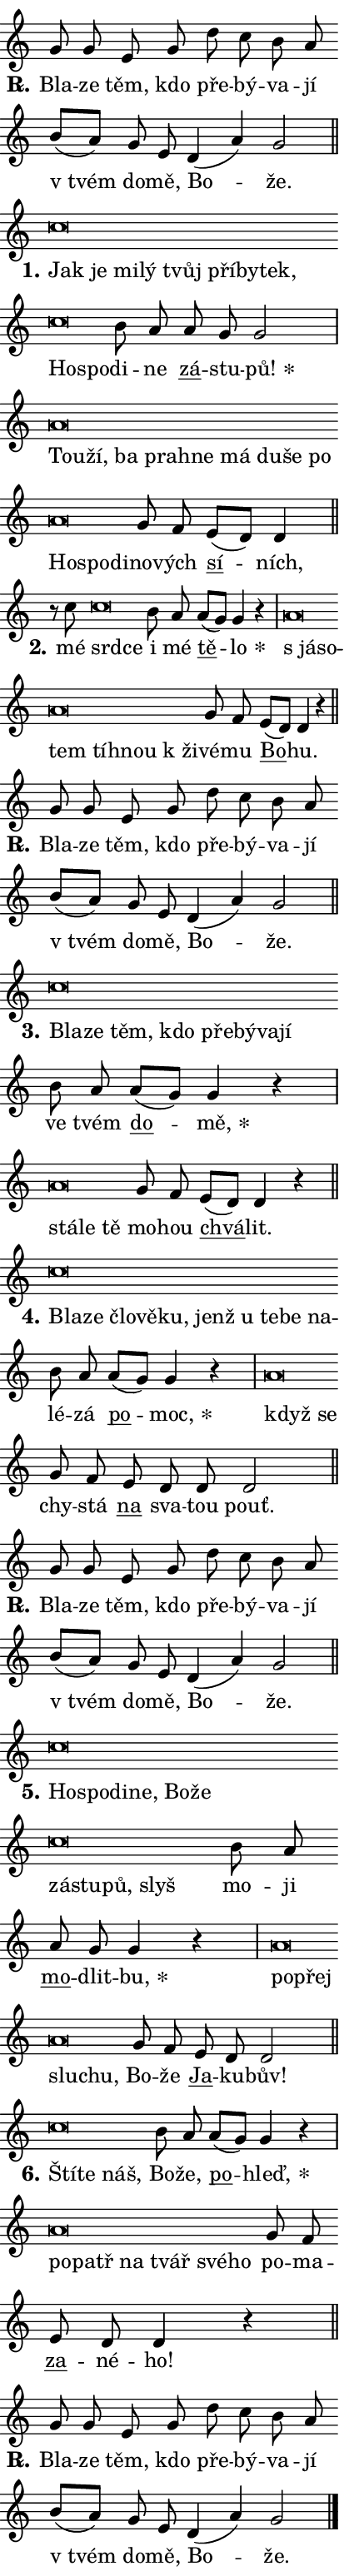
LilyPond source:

\version "2.24.0"
\header { tagline = "" }
\paper {
  indent = 0\cm
  top-margin = 0\cm
  right-margin = 0.13\cm % to fit lyric hyphens
  bottom-margin = 0\cm
  left-margin = 0\cm
  paper-width = 7\cm
  page-breaking = #ly:one-page-breaking
  system-system-spacing.basic-distance = #11
  score-system-spacing.basic-distance = #11
  ragged-last = ##f
}


%% Author: Thomas Morley
%% https://lists.gnu.org/archive/html/lilypond-user/2020-05/msg00002.html
#(define (line-position grob)
"Returns position of @var[grob} in current system:
   @code{'start}, if at first time-step
   @code{'end}, if at last time-step
   @code{'middle} otherwise
"
  (let* ((col (ly:item-get-column grob))
         (ln (ly:grob-object col 'left-neighbor))
         (rn (ly:grob-object col 'right-neighbor))
         (col-to-check-left (if (ly:grob? ln) ln col))
         (col-to-check-right (if (ly:grob? rn) rn col))
         (break-dir-left
           (and
             (ly:grob-property col-to-check-left 'non-musical #f)
             (ly:item-break-dir col-to-check-left)))
         (break-dir-right
           (and
             (ly:grob-property col-to-check-right 'non-musical #f)
             (ly:item-break-dir col-to-check-right))))
        (cond ((eqv? 1 break-dir-left) 'start)
              ((eqv? -1 break-dir-right) 'end)
              (else 'middle))))

#(define (tranparent-at-line-position vctor)
  (lambda (grob)
  "Relying on @code{line-position} select the relevant enry from @var{vctor}.
Used to determine transparency,"
    (case (line-position grob)
      ((end) (not (vector-ref vctor 0)))
      ((middle) (not (vector-ref vctor 1)))
      ((start) (not (vector-ref vctor 2))))))

noteHeadBreakVisibility =
#(define-music-function (break-visibility)(vector?)
"Makes @code{NoteHead}s transparent relying on @var{break-visibility}"
#{
  \override NoteHead.transparent =
    #(tranparent-at-line-position break-visibility)
#})

#(define delete-ledgers-for-transparent-note-heads
  (lambda (grob)
    "Reads whether a @code{NoteHead} is transparent.
If so this @code{NoteHead} is removed from @code{'note-heads} from
@var{grob}, which is supposed to be @code{LedgerLineSpanner}.
As a result ledgers are not printed for this @code{NoteHead}"
    (let* ((nhds-array (ly:grob-object grob 'note-heads))
           (nhds-list
             (if (ly:grob-array? nhds-array)
                 (ly:grob-array->list nhds-array)
                 '()))
           ;; Relies on the transparent-property being done before
           ;; Staff.LedgerLineSpanner.after-line-breaking is executed.
           ;; This is fragile ...
           (to-keep
             (remove
               (lambda (nhd)
                 (ly:grob-property nhd 'transparent #f))
               nhds-list)))
      ;; TODO find a better method to iterate over grob-arrays, similiar
      ;; to filter/remove etc for lists
      ;; For now rebuilt from scratch
      (set! (ly:grob-object grob 'note-heads)  '())
      (for-each
        (lambda (nhd)
          (ly:pointer-group-interface::add-grob grob 'note-heads nhd))
        to-keep))))

squashNotes = {
  \override NoteHead.X-extent = #'(-0.2 . 0.2)
  \override NoteHead.Y-extent = #'(-0.75 . 0)
  \override NoteHead.stencil =
    #(lambda (grob)
       (let ((pos (ly:grob-property grob 'staff-position)))
         (begin
           (if (< pos -7) (display "ERROR: Lower brevis then expected\n") (display "OK: Expected brevis position\n"))
           (if (<= pos -6) ly:text-interface::print ly:note-head::print))))
}
unSquashNotes = {
  \revert NoteHead.X-extent
  \revert NoteHead.Y-extent
  \revert NoteHead.stencil
}

hideNotes = \noteHeadBreakVisibility #begin-of-line-visible
unHideNotes = \noteHeadBreakVisibility #all-visible

% work-around for resetting accidentals
% https://lilypond.org/doc/v2.23/Documentation/notation/displaying-rhythms#unmetered-music
cadenzaMeasure = {
  \cadenzaOff
  \partial 1024 s1024
  \cadenzaOn
}

#(define-markup-command (accent layout props text) (markup?)
  "Underline accented syllable"
  (interpret-markup layout props
    #{\markup \override #'(offset . 4.3) \underline { #text }#}))

responsum = \markup \concat {
  "R" \hspace #-1.05 \path #0.1 #'((moveto 0 0.07) (lineto 0.9 0.8)) \hspace #0.05 "."
}

spaceSize = #0.6828661417322834 % exact space size for TeX Gyre Schola

\layout {
  \context {
    \Staff
    \remove "Time_signature_engraver"
    \override LedgerLineSpanner.after-line-breaking = #delete-ledgers-for-transparent-note-heads
  }
  \context {
    \Lyrics {
      \override LyricSpace.minimum-distance = \spaceSize
      \override LyricText.font-name = #"TeX Gyre Schola"
      \override LyricText.font-size = 1
      \override StanzaNumber.font-name = #"TeX Gyre Schola Bold"
      \override StanzaNumber.font-size = 1
    }
  }
  \context {
    \Score 
    \override NoteHead.text =
      #(lambda (grob) 
        (let ((pos (ly:grob-property grob 'staff-position)))
          #{\markup {
            \combine
              \halign #-0.55 \raise #(if (= pos -6) 0 0.5) \override #'(thickness . 2) \draw-line #'(3.2 . 0)
              \musicglyph "noteheads.sM1"
          }#}))
  }
}

% magnetic-lyrics.ily
%
%   written by
%     Jean Abou Samra <jean@abou-samra.fr>
%     Werner Lemberg <wl@gnu.org>
%
%   adapted by
%     Jiri Hon <jiri.hon@gmail.com>
%
% Version 2022-Apr-15

% https://www.mail-archive.com/lilypond-user@gnu.org/msg149350.html

#(define (Left_hyphen_pointer_engraver context)
   "Collect syllable-hyphen-syllable occurrences in lyrics and store
them in properties.  This engraver only looks to the left.  For
example, if the lyrics input is @code{foo -- bar}, it does the
following.

@itemize @bullet
@item
Set the @code{text} property of the @code{LyricHyphen} grob between
@q{foo} and @q{bar} to @code{foo}.

@item
Set the @code{left-hyphen} property of the @code{LyricText} grob with
text @q{foo} to the @code{LyricHyphen} grob between @q{foo} and
@q{bar}.
@end itemize

Use this auxiliary engraver in combination with the
@code{lyric-@/text::@/apply-@/magnetic-@/offset!} hook."
   (let ((hyphen #f)
         (text #f))
     (make-engraver
      (acknowledgers
       ((lyric-syllable-interface engraver grob source-engraver)
        (set! text grob)))
      (end-acknowledgers
       ((lyric-hyphen-interface engraver grob source-engraver)
        ;(when (not (grob::has-interface grob 'lyric-space-interface))
          (set! hyphen grob)));)
      ((stop-translation-timestep engraver)
       (when (and text hyphen)
         (ly:grob-set-object! text 'left-hyphen hyphen))
       (set! text #f)
       (set! hyphen #f)))))

#(define (lyric-text::apply-magnetic-offset! grob)
   "If the space between two syllables is less than the value in
property @code{LyricText@/.details@/.squash-threshold}, move the right
syllable to the left so that it gets concatenated with the left
syllable.

Use this function as a hook for
@code{LyricText@/.after-@/line-@/breaking} if the
@code{Left_@/hyphen_@/pointer_@/engraver} is active."
   (let ((hyphen (ly:grob-object grob 'left-hyphen #f)))
     (when hyphen
       (let ((left-text (ly:spanner-bound hyphen LEFT)))
         (when (grob::has-interface left-text 'lyric-syllable-interface)
           (let* ((common (ly:grob-common-refpoint grob left-text X))
                  (this-x-ext (ly:grob-extent grob common X))
                  (left-x-ext
                   (begin
                     ;; Trigger magnetism for left-text.
                     (ly:grob-property left-text 'after-line-breaking)
                     (ly:grob-extent left-text common X)))
                  ;; `delta` is the gap width between two syllables.
                  (delta (- (interval-start this-x-ext)
                            (interval-end left-x-ext)))
                  (details (ly:grob-property grob 'details))
                  (threshold (assoc-get 'squash-threshold details 0.2)))
             (when (< delta threshold)
               (let* (;; We have to manipulate the input text so that
                      ;; ligatures crossing syllable boundaries are not
                      ;; disabled.  For languages based on the Latin
                      ;; script this is essentially a beautification.
                      ;; However, for non-Western scripts it can be a
                      ;; necessity.
                      (lt (ly:grob-property left-text 'text))
                      (rt (ly:grob-property grob 'text))
                      (is-space (grob::has-interface hyphen 'lyric-space-interface))
                      (space (if is-space " " ""))
                      (extra-delta (if is-space spaceSize 0))
                      ;; Append new syllable.
                      (ltrt-space (if (and (string? lt) (string? rt))
                                (string-append lt space rt)
                                (make-concat-markup (list lt space rt))))
                      ;; Right-align `ltrt` to the right side.
                      (ltrt-space-markup (grob-interpret-markup
                               grob
                               (make-translate-markup
                                (cons (interval-length this-x-ext) 0)
                                (make-right-align-markup ltrt-space)))))
                 (begin
                   ;; Don't print `left-text`.
                   (ly:grob-set-property! left-text 'stencil #f)
                   ;; Set text and stencil (which holds all collected
                   ;; syllables so far) and shift it to the left.
                   (ly:grob-set-property! grob 'text ltrt-space)
                   (ly:grob-set-property! grob 'stencil ltrt-space-markup)
                   (ly:grob-translate-axis! grob (- (- delta extra-delta)) X))))))))))


#(define (lyric-hyphen::displace-bounds-first grob)
   ;; Make very sure this callback isn't triggered too early.
   (let ((left (ly:spanner-bound grob LEFT))
         (right (ly:spanner-bound grob RIGHT)))
     (ly:grob-property left 'after-line-breaking)
     (ly:grob-property right 'after-line-breaking)
     (ly:lyric-hyphen::print grob)))

squashThreshold = #0.4

\layout {
  \context {
    \Lyrics
    \consists #Left_hyphen_pointer_engraver
    \override LyricText.after-line-breaking =
      #lyric-text::apply-magnetic-offset!
    \override LyricHyphen.stencil = #lyric-hyphen::displace-bounds-first
    \override LyricText.details.squash-threshold = \squashThreshold
    \override LyricHyphen.minimum-distance = 0
    \override LyricHyphen.minimum-length = \squashThreshold
  }
}

squashText = \override LyricText.details.squash-threshold = 9999
unSquashText = \override LyricText.details.squash-threshold = \squashThreshold

leftText = \override LyricText.self-alignment-X = #LEFT
unLeftText = \revert LyricText.self-alignment-X

starOffset = #(lambda (grob) 
                (let ((x_offset (ly:self-alignment-interface::aligned-on-x-parent grob)))
                  (if (= x_offset 0) 0 (+ x_offset 1.2))))

star = #(define-music-function (syllable)(string?)
"Append star separator at the end of a syllable"
#{
  \once \override LyricText.X-offset = #starOffset
  \lyricmode { \markup {
    #syllable
    \override #'((font-name . "TeX Gyre Schola Bold")) \hspace #0.2 \lower #0.65 \larger "*"
  } }
#})

starAccent = #(define-music-function (syllable)(string?)
"Append star separator at the end of a syllable and make accent"
#{
  \once \override LyricText.X-offset = #starOffset
  \lyricmode { \markup {
    \accent #syllable
    \override #'((font-name . "TeX Gyre Schola Bold")) \hspace #0.2 \lower #0.65 \larger "*"
  } }
#})

breath = #(define-music-function (syllable)(string?)
"Append breathing indicator at the end of a syllable"
#{
  \lyricmode { \markup { #syllable "+" } }
#})

optionalBreath = #(define-music-function (syllable)(string?)
"Append optional breathing indicator at the end of a syllable"
#{
  \lyricmode { \markup { #syllable "(+)" } }
#})


\score {
    <<
        \new Voice = "melody" { \cadenzaOn \key c \major \relative { g'8 g e g \bar "" d' c b a \bar "" b[( a)] \bar "" g e \bar "" d4( a') g2 \cadenzaMeasure \bar "||" \break } }
        \new Lyrics \lyricsto "melody" { \lyricmode { \set stanza = \responsum
Bla -- ze těm, kdo pře -- bý -- va -- jí "v tvém" do -- mě, Bo -- že. } }
    >>
    \layout {}
}

\score {
    <<
        \new Voice = "melody" { \cadenzaOn \key c \major \relative { \squashNotes c''\breve*1/16 \hideNotes \breve*1/16 \bar "" \breve*1/16 \bar "" \breve*1/16 \bar "" \breve*1/16 \bar "" \breve*1/16 \bar "" \breve*1/16 \bar "" \breve*1/16 \bar "" \breve*1/16 \breve*1/16 \bar "" \unHideNotes \unSquashNotes b8 a \bar "" a g g2 \cadenzaMeasure \bar "|" \squashNotes a\breve*1/16 \hideNotes \breve*1/16 \bar "" \breve*1/16 \bar "" \breve*1/16 \bar "" \breve*1/16 \bar "" \breve*1/16 \bar "" \breve*1/16 \bar "" \breve*1/16 \bar "" \breve*1/16 \bar "" \breve*1/16 \bar "" \breve*1/16 \breve*1/16 \bar "" \unHideNotes \unSquashNotes g8 f \bar "" e[( d)] d4 \cadenzaMeasure \bar "||" \break } }
        \new Lyrics \lyricsto "melody" { \lyricmode { \set stanza = "1."
\leftText Jak \squashText je mi -- lý tvůj pří -- by -- tek, Ho -- spo -- \unLeftText \unSquashText di -- ne \markup \accent zá -- stu -- \star pů! \leftText Tou -- \squashText ží, ba pra -- hne má du -- še po Ho -- spo -- di -- \unLeftText \unSquashText no -- vých \markup \accent sí -- ních, } }
    >>
    \layout {}
}

\score {
    <<
        \new Voice = "melody" { \cadenzaOn \key c \major \relative { r8 c'' \squashNotes c\breve*1/16 \hideNotes \breve*1/16 \bar "" \unHideNotes \unSquashNotes b8 a \bar "" a[( g)] g4 r \cadenzaMeasure \bar "|" \squashNotes a\breve*1/16 \hideNotes \breve*1/16 \bar "" \breve*1/16 \bar "" \breve*1/16 \bar "" \breve*1/16 \breve*1/16 \bar "" \unHideNotes \unSquashNotes g8 f \bar "" e[( d)] d4 r \cadenzaMeasure \bar "||" \break } }
        \new Lyrics \lyricsto "melody" { \lyricmode { \set stanza = "2."
mé \leftText srd -- \squashText ce \unLeftText \unSquashText i mé \markup \accent tě -- \star lo \leftText "s já" -- \squashText so -- tem tíh -- nou "k ži" -- \unLeftText \unSquashText vé -- mu \markup \accent Bo -- hu. } }
    >>
    \layout {}
}

\score {
    <<
        \new Voice = "melody" { \cadenzaOn \key c \major \relative { g'8 g e g \bar "" d' c b a \bar "" b[( a)] \bar "" g e \bar "" d4( a') g2 \cadenzaMeasure \bar "||" \break } }
        \new Lyrics \lyricsto "melody" { \lyricmode { \set stanza = \responsum
Bla -- ze těm, kdo pře -- bý -- va -- jí "v tvém" do -- mě, Bo -- že. } }
    >>
    \layout {}
}

\score {
    <<
        \new Voice = "melody" { \cadenzaOn \key c \major \relative { \squashNotes c''\breve*1/16 \hideNotes \breve*1/16 \bar "" \breve*1/16 \bar "" \breve*1/16 \bar "" \breve*1/16 \bar "" \breve*1/16 \bar "" \breve*1/16 \breve*1/16 \bar "" \unHideNotes \unSquashNotes b8 a \bar "" a[( g)] g4 r \cadenzaMeasure \bar "|" \squashNotes a\breve*1/16 \hideNotes \breve*1/16 \breve*1/16 \bar "" \unHideNotes \unSquashNotes g8 f \bar "" e[( d)] d4 r \cadenzaMeasure \bar "||" \break } }
        \new Lyrics \lyricsto "melody" { \lyricmode { \set stanza = "3."
\leftText Bla -- \squashText ze těm, kdo pře -- bý -- va -- jí \unLeftText \unSquashText ve tvém \markup \accent do -- \star mě, \leftText stá -- \squashText le tě \unLeftText \unSquashText mo -- hou \markup \accent chvá -- lit. } }
    >>
    \layout {}
}

\score {
    <<
        \new Voice = "melody" { \cadenzaOn \key c \major \relative { \squashNotes c''\breve*1/16 \hideNotes \breve*1/16 \bar "" \breve*1/16 \bar "" \breve*1/16 \bar "" \breve*1/16 \bar "" \breve*1/16 \bar "" \breve*1/16 \bar "" \breve*1/16 \bar "" \breve*1/16 \breve*1/16 \bar "" \unHideNotes \unSquashNotes b8 a \bar "" a[( g)] g4 r \cadenzaMeasure \bar "|" \squashNotes a\breve*1/16 \hideNotes \breve*1/16 \bar "" \unHideNotes \unSquashNotes g8 f \bar "" e d d d2 \cadenzaMeasure \bar "||" \break } }
        \new Lyrics \lyricsto "melody" { \lyricmode { \set stanza = "4."
\leftText Bla -- \squashText ze člo -- vě -- ku, jenž u te -- be na -- \unLeftText \unSquashText lé -- zá \markup \accent po -- \star moc, \leftText když \squashText se \unLeftText \unSquashText chy -- stá \markup \accent na sva -- tou pouť. } }
    >>
    \layout {}
}

\score {
    <<
        \new Voice = "melody" { \cadenzaOn \key c \major \relative { g'8 g e g \bar "" d' c b a \bar "" b[( a)] \bar "" g e \bar "" d4( a') g2 \cadenzaMeasure \bar "||" \break } }
        \new Lyrics \lyricsto "melody" { \lyricmode { \set stanza = \responsum
Bla -- ze těm, kdo pře -- bý -- va -- jí "v tvém" do -- mě, Bo -- že. } }
    >>
    \layout {}
}

\score {
    <<
        \new Voice = "melody" { \cadenzaOn \key c \major \relative { \squashNotes c''\breve*1/16 \hideNotes \breve*1/16 \bar "" \breve*1/16 \bar "" \breve*1/16 \bar "" \breve*1/16 \bar "" \breve*1/16 \bar "" \breve*1/16 \bar "" \breve*1/16 \bar "" \breve*1/16 \breve*1/16 \bar "" \unHideNotes \unSquashNotes b8 a \bar "" a g g4 r \cadenzaMeasure \bar "|" \squashNotes a\breve*1/16 \hideNotes \breve*1/16 \bar "" \breve*1/16 \breve*1/16 \bar "" \unHideNotes \unSquashNotes g8 f \bar "" e d d2 \cadenzaMeasure \bar "||" \break } }
        \new Lyrics \lyricsto "melody" { \lyricmode { \set stanza = "5."
\leftText Ho -- \squashText spo -- di -- ne, Bo -- že zá -- stu -- pů, slyš \unLeftText \unSquashText mo -- ji \markup \accent mo -- dlit -- \star bu, \leftText po -- \squashText přej slu -- chu, \unLeftText \unSquashText Bo -- že \markup \accent Ja -- ku -- bův! } }
    >>
    \layout {}
}

\score {
    <<
        \new Voice = "melody" { \cadenzaOn \key c \major \relative { \squashNotes c''\breve*1/16 \hideNotes \breve*1/16 \breve*1/16 \bar "" \unHideNotes \unSquashNotes b8 a \bar "" a[( g)] g4 r \cadenzaMeasure \bar "|" \squashNotes a\breve*1/16 \hideNotes \breve*1/16 \bar "" \breve*1/16 \bar "" \breve*1/16 \bar "" \breve*1/16 \breve*1/16 \bar "" \unHideNotes \unSquashNotes g8 f \bar "" e d d4 r \cadenzaMeasure \bar "||" \break } }
        \new Lyrics \lyricsto "melody" { \lyricmode { \set stanza = "6."
\leftText Ští -- \squashText te náš, \unLeftText \unSquashText Bo -- že, \markup \accent po -- \star hleď, \leftText po -- \squashText patř na tvář své -- ho \unLeftText \unSquashText po -- ma -- \markup \accent za -- né -- ho! } }
    >>
    \layout {}
}

\score {
    <<
        \new Voice = "melody" { \cadenzaOn \key c \major \relative { g'8 g e g \bar "" d' c b a \bar "" b[( a)] \bar "" g e \bar "" d4( a') g2 \cadenzaMeasure \bar "||" \break } \bar "|." }
        \new Lyrics \lyricsto "melody" { \lyricmode { \set stanza = \responsum
Bla -- ze těm, kdo pře -- bý -- va -- jí "v tvém" do -- mě, Bo -- že. } }
    >>
    \layout {}
}
